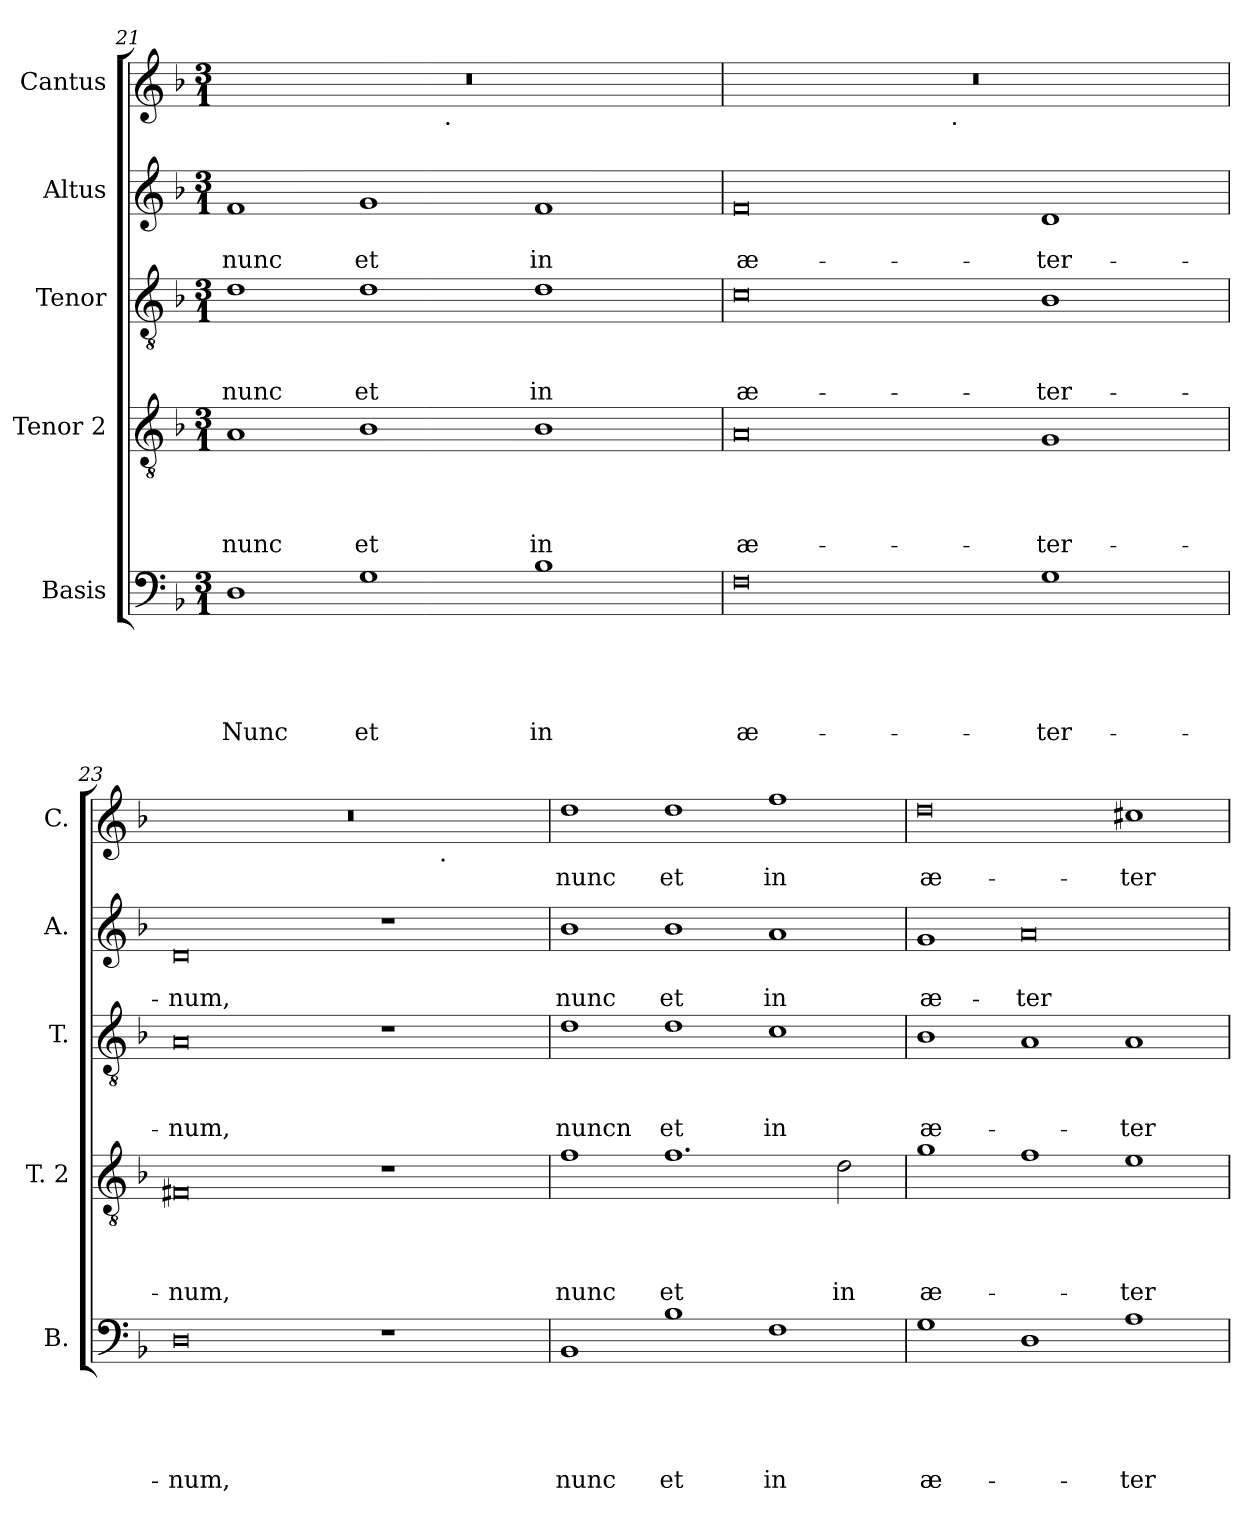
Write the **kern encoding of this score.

**kern	**text	**text	**text	**text	**text	**kern	**text	**text	**text	**text	**kern	**text	**text	**text	**kern	**text	**text	**kern	**text
*part5	*part5	*part5	*part5	*part5	*part5	*part4	*part4	*part4	*part4	*part4	*part3	*part3	*part3	*part3	*part2	*part2	*part2	*part1	*part1
*staff5	*staff5	*staff5	*staff5	*staff5	*staff5	*staff4	*staff4	*staff4	*staff4	*staff4	*staff3	*staff3	*staff3	*staff3	*staff2	*staff2	*staff2	*staff1	*staff1
*I"Basis	*	*	*	*	*	*I"Tenor 2	*	*	*	*	*I"Tenor	*	*	*	*I"Altus	*	*	*I"Cantus	*
*I'B.	*	*	*	*	*	*I'T. 2	*	*	*	*	*I'T.	*	*	*	*I'A.	*	*	*I'C.	*
*clefF4	*	*	*	*	*	*clefGv2	*	*	*	*	*clefGv2	*	*	*	*clefG2	*	*	*clefG2	*
*k[b-]	*	*	*	*	*	*k[b-]	*	*	*	*	*k[b-]	*	*	*	*k[b-]	*	*	*k[b-]	*
*F:	*	*	*	*	*	*F:	*	*	*	*	*F:	*	*	*	*F:	*	*	*F:	*
*M3/1	*	*	*	*	*	*M3/1	*	*	*	*	*M3/1	*	*	*	*M3/1	*	*	*M3/1	*
=21	=21	=21	=21	=21	=21	=21	=21	=21	=21	=21	=21	=21	=21	=21	=21	=21	=21	=21	=21
!	!	!	!	!	!LO:LY:b	!	!	!	!	!LO:LY:b	!	!	!	!LO:LY:b	!	!	!LO:LY:b	!	!
*	*	*	*	*	*	*	*	*	*	*	*	*	*	*	*	*	*	*^	*
1D	.	.	.	.	Nunc	1A	.	.	.	nunc	1d	.	.	nunc	1f	.	nunc	0.r	1ryy	.
!	!	!	!	!	!LO:LY:b	!	!	!	!	!LO:LY:b	!	!	!	!LO:LY:b	!	!	!LO:LY:b	!	!	!
1G	.	.	.	.	et	1B-	.	.	.	et	1d	.	.	et	1g	.	et	.	4...ryy	.
!	!	!	!	!	!	!	!	!	!	!	!	!	!	!	!	!	!	!	!LO:TX:b:t=.	!
.	.	.	.	.	.	.	.	.	.	.	.	.	.	.	.	.	.	.	1ryy	.
!	!	!	!	!	!LO:LY:b	!	!	!	!	!LO:LY:b	!	!	!	!LO:LY:b	!	!	!LO:LY:b	!	!	!
1B-	.	.	.	.	in	1B-	.	.	.	in	1d	.	.	in	1f	.	in	.	.	.
.	.	.	.	.	.	.	.	.	.	.	.	.	.	.	.	.	.	.	2ryy	.
.	.	.	.	.	.	.	.	.	.	.	.	.	.	.	.	.	.	.	32ryy	.
=22	=22	=22	=22	=22	=22	=22	=22	=22	=22	=22	=22	=22	=22	=22	=22	=22	=22	=22	=22	=22
!	!	!	!	!	!LO:LY:b:rj	!	!	!	!	!LO:LY:b:rj	!	!	!	!LO:LY:b:rj	!	!	!LO:LY:b:rj	!	!	!
0F	.	.	.	.	æ-	0A	.	.	.	æ-	0c	.	.	æ-	0f	.	æ-	0.r	1ryy	.
.	.	.	.	.	.	.	.	.	.	.	.	.	.	.	.	.	.	.	4...ryy	.
!	!	!	!	!	!	!	!	!	!	!	!	!	!	!	!	!	!	!	!LO:TX:b:t=.	!
.	.	.	.	.	.	.	.	.	.	.	.	.	.	.	.	.	.	.	1ryy	.
!	!	!	!	!	!LO:LY:b	!	!	!	!	!LO:LY:b	!	!	!	!LO:LY:b	!	!	!LO:LY:b	!	!	!
1G	.	.	.	.	-ter-	1G	.	.	.	-ter-	1B-	.	.	-ter-	1d	.	-ter-	.	.	.
.	.	.	.	.	.	.	.	.	.	.	.	.	.	.	.	.	.	.	2ryy	.
.	.	.	.	.	.	.	.	.	.	.	.	.	.	.	.	.	.	.	32ryy	.
!!LO:LB:g=z	!!
=23	=23	=23	=23	=23	=23	=23	=23	=23	=23	=23	=23	=23	=23	=23	=23	=23	=23	=23	=23	=23
!	!	!	!	!	!LO:LY:b	!	!	!	!	!LO:LY:b	!	!	!	!LO:LY:b	!	!	!LO:LY:b	!	!	!
0D	.	.	.	.	-num,	0F#X	.	.	.	-num,	0A	.	.	-num,	0d	.	-num,	0.r	1ryy	.
.	.	.	.	.	.	.	.	.	.	.	.	.	.	.	.	.	.	.	1ryy	.
1r	.	.	.	.	.	1r	.	.	.	.	1r	.	.	.	1r	.	.	.	4ryy	.
.	.	.	.	.	.	.	.	.	.	.	.	.	.	.	.	.	.	.	32ryy	.
!	!	!	!	!	!	!	!	!	!	!	!	!	!	!	!	!	!	!	!LO:TX:b:t=.	!
.	.	.	.	.	.	.	.	.	.	.	.	.	.	.	.	.	.	.	2ryy	.
.	.	.	.	.	.	.	.	.	.	.	.	.	.	.	.	.	.	.	8..ryy	.
=24	=24	=24	=24	=24	=24	=24	=24	=24	=24	=24	=24	=24	=24	=24	=24	=24	=24	=24	=24	=24
!	!	!	!	!	!LO:LY:b	!	!	!	!	!LO:LY:b	!	!	!	!LO:LY:b:rj	!	!	!LO:LY:b	!	!	!LO:LY:b
*	*	*	*	*	*	*	*	*	*	*	*	*	*	*	*	*	*	*v	*v	*
1BB-	.	.	.	.	nunc	1f	.	.	.	nunc	1d	.	.	nuncn	1b-	.	nunc	1dd	nunc
!	!	!	!	!	!LO:LY:b	!	!	!	!	!LO:LY:b	!	!	!	!LO:LY:b	!	!	!LO:LY:b	!	!LO:LY:b
1B-	.	.	.	.	et	1.f	.	.	.	et	1d	.	.	et	1b-	.	et	1dd	et
!	!	!	!	!	!LO:LY:b	!	!	!	!	!	!	!	!	!LO:LY:b	!	!	!LO:LY:b	!	!LO:LY:b
1F	.	.	.	.	in	.	.	.	.	.	1c	.	.	in	1a	.	in	1ff	in
!	!	!	!	!	!	!	!	!	!	!LO:LY:b	!	!	!	!	!	!	!	!	!
.	.	.	.	.	.	2d\	.	.	.	in	.	.	.	.	.	.	.	.	.
=25	=25	=25	=25	=25	=25	=25	=25	=25	=25	=25	=25	=25	=25	=25	=25	=25	=25	=25	=25
!	!	!	!	!	!LO:LY:b	!	!	!	!	!LO:LY:b	!	!	!	!LO:LY:b	!	!	!LO:LY:b	!	!LO:LY:b:rj
1G	.	.	.	.	æ-	1g	.	.	.	æ-	1B-	.	.	æ-	1g	.	æ-	0dd	æ-
!	!	!	!	!	!	!	!	!	!	!	!	!	!	!	!	!	!LO:LY:b	!	!
1D	.	.	.	.	.	1f	.	.	.	.	1A	.	.	.	0a	.	-ter-	.	.
!	!	!	!	!	!LO:LY:b	!	!	!	!	!LO:LY:b	!	!	!	!LO:LY:b	!	!	!	!	!LO:LY:b
1A	.	.	.	.	-ter-	1e	.	.	.	-ter-	1A	.	.	-ter-	.	.	.	1cc#X	-ter-
=	=	=	=	=	=	=	=	=	=	=	=	=	=	=	=	=	=	=	=
*-	*-	*-	*-	*-	*-	*-	*-	*-	*-	*-	*-	*-	*-	*-	*-	*-	*-	*-	*-
